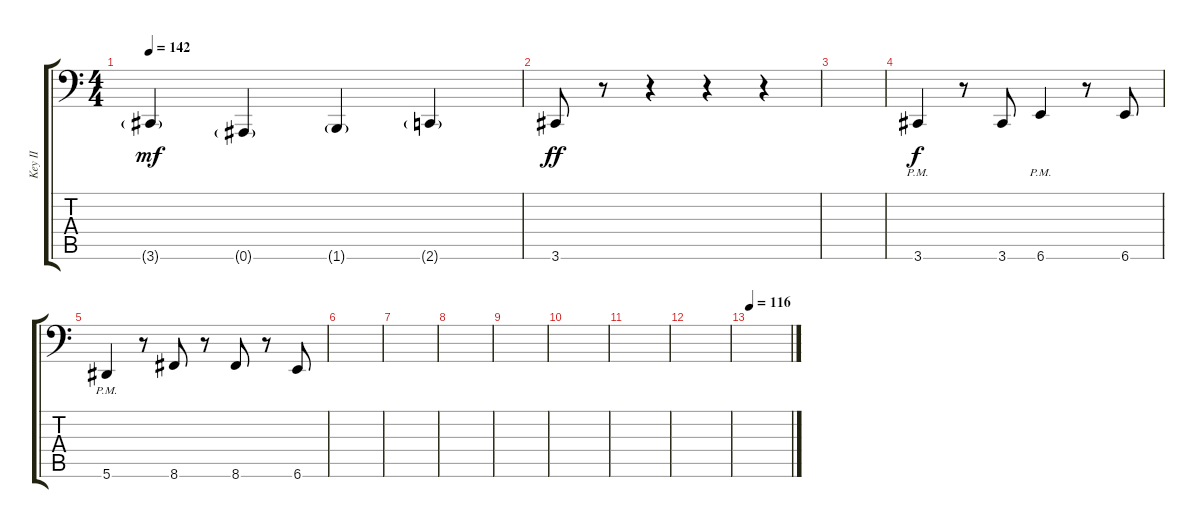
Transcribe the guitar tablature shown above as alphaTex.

\track ("Key II" "Key II") {instrument lead2sawtooth}
\staff {score tabs}
\tuning (C4 G3 Eb3 Bb2 F2 Bb1) {hide}
\ts (4 4)
\tempo 142
\clef f4
\ks c
3.6{g}.4{dy mf} 0.6{g}.4 1.6{g}.4 2.6{g}.4 |
3.6.8{dy ff} r.8 r.4 r.4 r.4 |
|
3.6{pm}.4{dy f} r.8 3.6.8 6.6{pm}.4 r.8 6.6.8 |
5.6{pm}.4 r.8 8.6.8 r.8 8.6.8 r.8 6.6.8 |
|
|
|
|
|
|
|
\tempo 116
